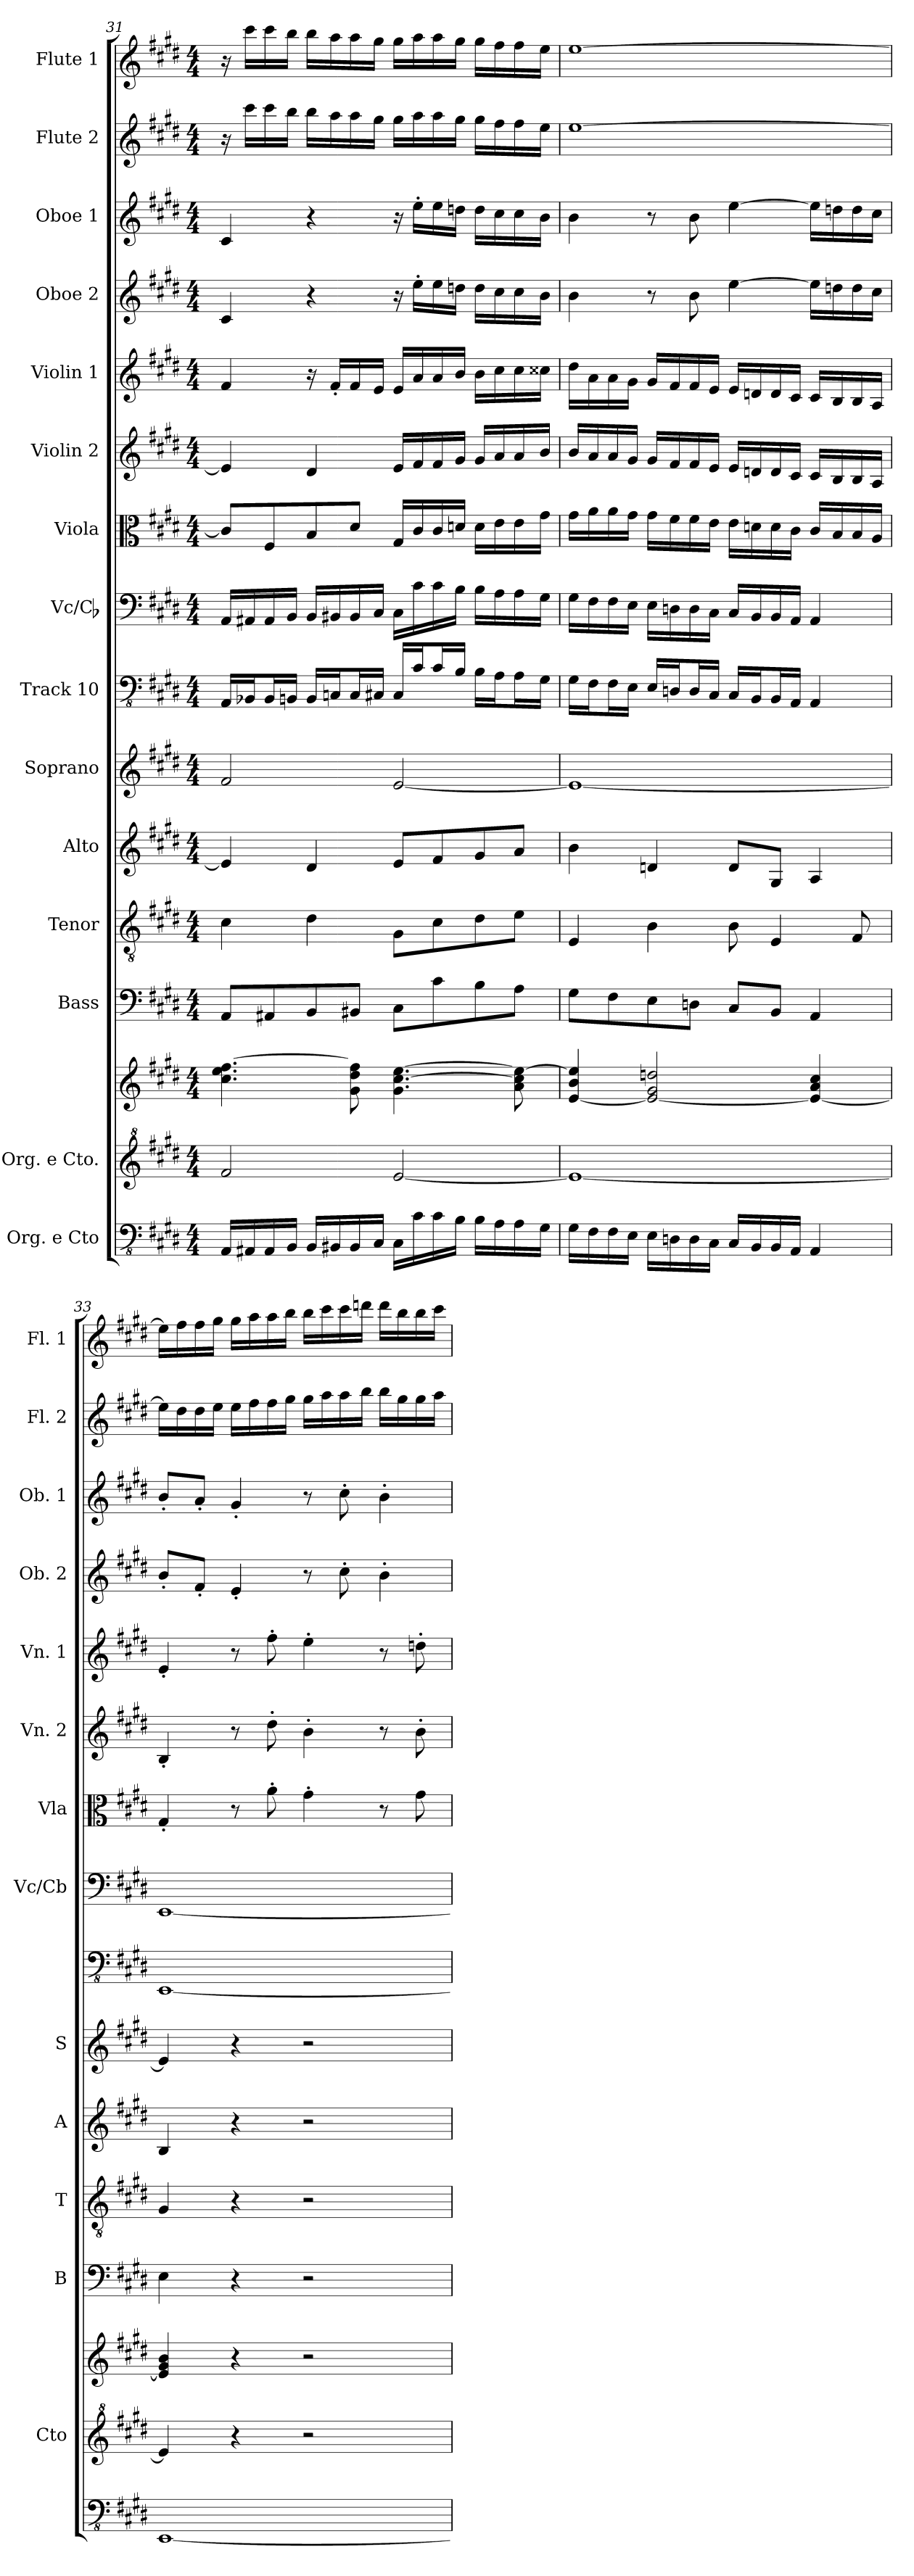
**kern	**kern	**kern	**kern	**kern	**kern	**kern	**kern	**kern	**kern	**kern	**kern	**kern	**kern	**kern	**kern
*part15	*part14	*part14	*part13	*part12	*part11	*part10	*part9	*part8	*part7	*part6	*part5	*part4	*part3	*part2	*part1
*staff16	*staff15	*staff14	*staff13	*staff12	*staff11	*staff10	*staff9	*staff8	*staff7	*staff6	*staff5	*staff4	*staff3	*staff2	*staff1
*I"Org. e Cto	*I"Org. e Cto.	*	*I"Bass	*I"Tenor	*I"Alto	*I"Soprano	*I"Track 10	*I"Vc/Cb	*I"Viola	*I"Violin 2	*I"Violin 1	*I"Oboe 2	*I"Oboe 1	*I"Flute 2	*I"Flute 1
*	*I'Cto	*	*I'B	*I'T	*I'A	*I'S	*	*I'Vc/Cb	*I'Vla	*I'Vn. 2	*I'Vn. 1	*I'Ob. 2	*I'Ob. 1	*I'Fl. 2	*I'Fl. 1
*clefFv4	*clefG^2	*clefG2	*clefF4	*clefGv2	*clefG2	*clefG2	*clefFv4	*clefF4	*clefC3	*clefG2	*clefG2	*clefG2	*clefG2	*clefG2	*clefG2
*k[f#c#g#d#]	*k[f#c#g#d#]	*k[f#c#g#d#]	*k[f#c#g#d#]	*k[f#c#g#d#]	*k[f#c#g#d#]	*k[f#c#g#d#]	*k[f#c#g#d#]	*k[f#c#g#d#]	*k[f#c#g#d#]	*k[f#c#g#d#]	*k[f#c#g#d#]	*k[f#c#g#d#]	*k[f#c#g#d#]	*k[f#c#g#d#]	*k[f#c#g#d#]
*M4/4	*M4/4	*M4/4	*M4/4	*M4/4	*M4/4	*M4/4	*M4/4	*M4/4	*M4/4	*M4/4	*M4/4	*M4/4	*M4/4	*M4/4	*M4/4
=31	=31	=31	=31	=31	=31	=31	=31	=31	=31	=31	=31	=31	=31	=31	=31
16AAA/LL	2ff#/	4.cc#\ 4.ee\ [4.ff#\	8AA/L	4c#\	4e/]	2f#/	16AAA/LL	16AA/LL	8c#/L]	4e/]	4f#/	4c#/	4c#/	16r	16r
16AAA#X/	.	.	.	.	.	.	16BBB-X/J	16AA#X/	.	.	.	.	.	16ccc#\LL	16ccc#\LL
16AAA#/	.	.	8AA#X/	.	.	.	16BBB-/L	16AA#/	8F#/	.	.	.	.	16ccc#\	16ccc#\
16BBB/JJ	.	.	.	.	.	.	16BBBn/JJ	16BB/JJ	.	.	.	.	.	16bb\JJ	16bb\JJ
16BBB/LL	.	.	8BB/	4d#\	4d#/	.	16BBB/LL	16BB/LL	8B/	4d#/	16r	4r	4r	16bb\LL	16bb\LL
16BBB#X/	.	.	.	.	.	.	16CCn/J	16BB#X/	.	.	16f#'/LL	.	.	16aa\	16aa\
16BBB#/	.	8g#\ 8dd#\ 8ff#\]	8BB#X/J	.	.	.	16CC/L	16BB#/	8d#/J	.	16f#/	.	.	16aa\	16aa\
16CC#/JJ	.	.	.	.	.	.	16CC#X/JJ	16C#/JJ	.	.	16e/JJ	.	.	16gg#\JJ	16gg#\JJ
16CC#\LL	[2ee/	4.g#\ [4.cc#\ [4.ee\	8C#\L	8G#\L	8e/L	[2e/	16CC#/LL	16C#\LL	16G#/LL	16e/LL	16e/LL	16r	16r	16gg#\LL	16gg#\LL
16C#\	.	.	.	.	.	.	16C#/J	16c#\	16c#/	16f#/	16a/	16ee'\LL	16ee'\LL	16aa\	16aa\
16C#\	.	.	8c#\	8c#\	8f#/	.	16C#/L	16c#\	16c#/	16f#/	16a/	16ee\	16ee\	16aa\	16aa\
16BB\JJ	.	.	.	.	.	.	16BB/JJ	16B\JJ	16dn/JJ	16g#/JJ	16b/JJ	16ddn\JJ	16ddn\JJ	16gg#\JJ	16gg#\JJ
16BB\LL	.	.	8B\	8d#\	8g#/	.	16BB\LL	16B\LL	16d\LL	16g#/LL	16b\LL	16dd\LL	16dd\LL	16gg#\LL	16gg#\LL
16AA\	.	.	.	.	.	.	16AA\J	16A\	16e\	16a/	16cc#\	16cc#\	16cc#\	16ff#\	16ff#\
16AA\	.	8a\ 8cc#\] 8ee\_	8A\J	8e\J	8a/J	.	16AA\L	16A\	16e\	16a/	16cc#\	16cc#\	16cc#\	16ff#\	16ff#\
16GG#\JJ	.	.	.	.	.	.	16GG#\JJ	16G#\JJ	16g#\JJ	16b/JJ	16cc##X\JJ	16b\JJ	16b\JJ	16ee\JJ	16ee\JJ
!!LO:PB:g=z
=32	=32	=32	=32	=32	=32	=32	=32	=32	=32	=32	=32	=32	=32	=32	=32
16GG#\LL	1ee_	[4e/ 4b/ 4ee/]	8G#\L	4E/	4b\	1e_	16GG#\LL	16G#\LL	16g#\LL	16b/LL	16dd#\LL	4b\	4b\	[1ee	[1ee
16FF#\	.	.	.	.	.	.	16FF#\J	16F#\	16a\	16a/	16a\	.	.	.	.
16FF#\	.	.	8F#\	.	.	.	16FF#\L	16F#\	16a\	16a/	16a\	.	.	.	.
16EE\JJ	.	.	.	.	.	.	16EE\JJ	16E\JJ	16g#\JJ	16g#/JJ	16g#\JJ	.	.	.	.
16EE\LL	.	2e/_ 2g#/ 2ddn/	8E\	4B\	4dn/	.	16EE/LL	16E\LL	16g#\LL	16g#/LL	16g#/LL	8r	8r	.	.
16DDn\	.	.	.	.	.	.	16DDn/J	16Dn\	16f#\	16f#/	16f#/	.	.	.	.
16DD\	.	.	8Dn\J	.	.	.	16DD/L	16D\	16f#\	16f#/	16f#/	8b\	8b\	.	.
16CC#\JJ	.	.	.	.	.	.	16CC#/JJ	16C#\JJ	16e\JJ	16e/JJ	16e/JJ	.	.	.	.
16CC#/LL	.	.	8C#/L	8B\	8d/L	.	16CC#/LL	16C#/LL	16e\LL	16e/LL	16e/LL	[4ee\	[4ee\	.	.
16BBB/	.	.	.	.	.	.	16BBB/J	16BB/	16dn\	16dn/	16dn/	.	.	.	.
16BBB/	.	.	8BB/J	4E/	8G#/J	.	16BBB/L	16BB/	16d\	16d/	16d/	.	.	.	.
16AAA/JJ	.	.	.	.	.	.	16AAA/JJ	16AA/JJ	16c#\JJ	16c#/JJ	16c#/JJ	.	.	.	.
4AAA/	.	4e/_ 4a/ 4cc#/	4AA/	.	4A/	.	4AAA/	4AA/	16c#/LL	16c#/LL	16c#/LL	16ee\LL]	16ee\LL]	.	.
.	.	.	.	.	.	.	.	.	16B/	16B/	16B/	16ddn\	16ddn\	.	.
.	.	.	.	8F#/	.	.	.	.	16B/	16B/	16B/	16dd\	16dd\	.	.
.	.	.	.	.	.	.	.	.	16A/JJ	16A/JJ	16A/JJ	16cc#\JJ	16cc#\JJ	.	.
=33	=33	=33	=33	=33	=33	=33	=33	=33	=33	=33	=33	=33	=33	=33	=33
[1EEE	4ee/]	4e/] 4g#/ 4b/	4E\	4G#/	4B/	4e/]	[1EEE	[1EE	4G#'/	4B'/	4e'/	8b'/L	8b'/L	16ee\LL]	16ee\LL]
.	.	.	.	.	.	.	.	.	.	.	.	.	.	16dd#\	16ff#\
.	.	.	.	.	.	.	.	.	.	.	.	8f#'/J	8a'/J	16dd#\	16ff#\
.	.	.	.	.	.	.	.	.	.	.	.	.	.	16ee\JJ	16gg#\JJ
.	4r	4r	4r	4r	4r	4r	.	.	8r	8r	8r	4e'/	4g#'/	16ee\LL	16gg#\LL
.	.	.	.	.	.	.	.	.	.	.	.	.	.	16ff#\	16aa\
.	.	.	.	.	.	.	.	.	8a'\	8dd#'\	8ff#'\	.	.	16ff#\	16aa\
.	.	.	.	.	.	.	.	.	.	.	.	.	.	16gg#\JJ	16bb\JJ
.	2r	2r	2r	2r	2r	2r	.	.	4g#'\	4b'\	4ee'\	8r	8r	16gg#\LL	16bb\LL
.	.	.	.	.	.	.	.	.	.	.	.	.	.	16aa\	16ccc#\
.	.	.	.	.	.	.	.	.	.	.	.	8cc#'\	8cc#'\	16aa\	16ccc#\
.	.	.	.	.	.	.	.	.	.	.	.	.	.	16bb\JJ	16dddn\JJ
.	.	.	.	.	.	.	.	.	8r	8r	8r	4b'\	4b'\	16bb\LL	16ddd\LL
.	.	.	.	.	.	.	.	.	.	.	.	.	.	16gg#\	16bb\
.	.	.	.	.	.	.	.	.	8g#\	8b'\	8ddn'\	.	.	16gg#\	16bb\
.	.	.	.	.	.	.	.	.	.	.	.	.	.	16aa\JJ	16ccc#\JJ
=	=	=	=	=	=	=	=	=	=	=	=	=	=	=	=
*-	*-	*-	*-	*-	*-	*-	*-	*-	*-	*-	*-	*-	*-	*-	*-
